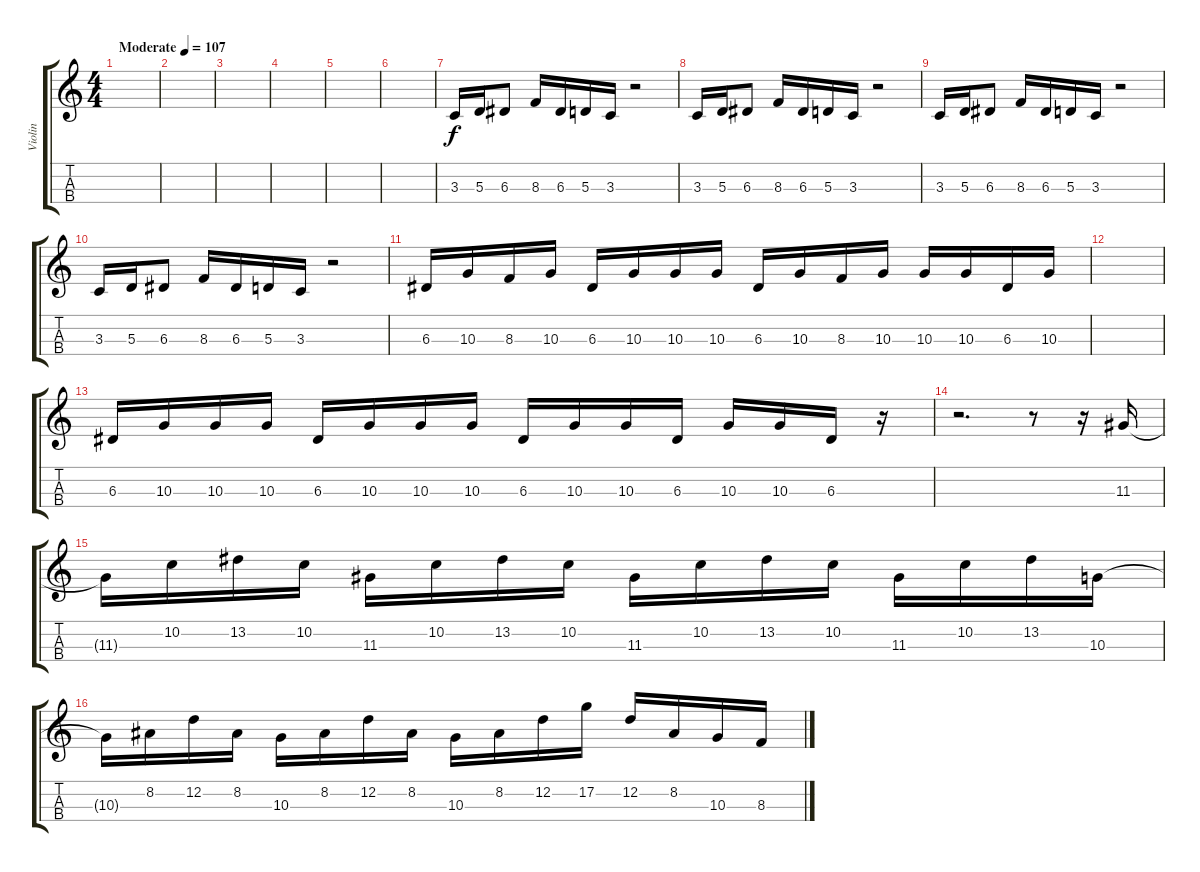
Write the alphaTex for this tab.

\track ("Violin" "Violin") {instrument violin}
\staff {score tabs}
\tuning (G4 D4 A3 D3) {hide}
\ts (4 4)
\tempo (107 "Moderate")
\clef g2
\ks c
|
|
|
|
|
|
3.3.16 5.3.16 6.3.8 8.3.16 6.3.16 5.3.16 3.3.16 r.2 |
3.3.16 5.3.16 6.3.8 8.3.16 6.3.16 5.3.16 3.3.16 r.2 |
3.3.16 5.3.16 6.3.8 8.3.16 6.3.16 5.3.16 3.3.16 r.2 |
3.3.16 5.3.16 6.3.8 8.3.16 6.3.16 5.3.16 3.3.16 r.2 |
6.3.16 10.3.16 8.3.16 10.3.16 6.3.16 10.3.16 10.3.16 10.3.16 6.3.16 10.3.16 8.3.16 10.3.16 10.3.16 10.3.16 6.3.16 10.3.16 |
|
6.3.16 10.3.16 10.3.16 10.3.16 6.3.16 10.3.16 10.3.16 10.3.16 6.3.16 10.3.16 10.3.16 6.3.16 10.3.16 10.3.16 6.3.16 r.16 |
r.2{d} r.8 r.16 11.3.16 |
11.3{t}.16 10.2.16 13.2.16 10.2.16 11.3.16 10.2.16 13.2.16 10.2.16 11.3.16 10.2.16 13.2.16 10.2.16 11.3.16 10.2.16 13.2.16 10.3.16 |
10.3{t}.16 8.2.16 12.2.16 8.2.16 10.3.16 8.2.16 12.2.16 8.2.16 10.3.16 8.2.16 12.2.16 17.2.16 12.2.16 8.2.16 10.3.16 8.3.16
